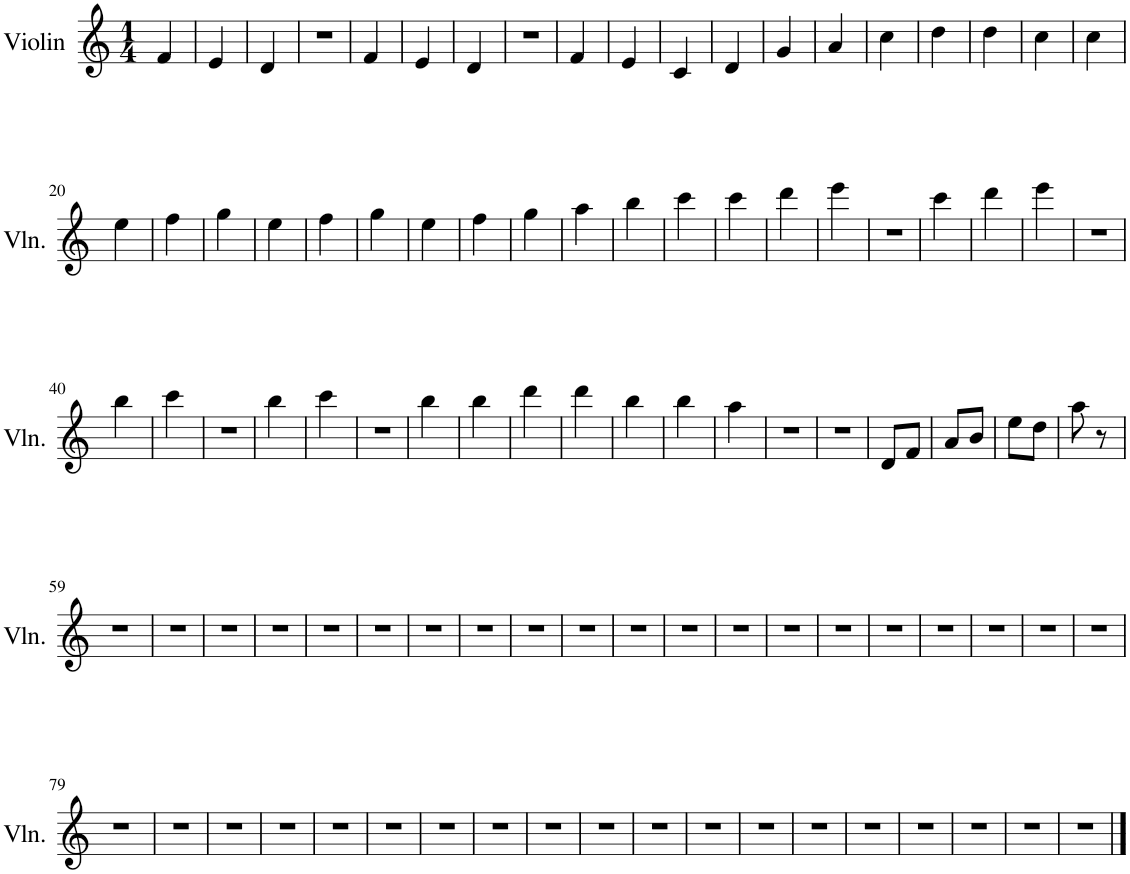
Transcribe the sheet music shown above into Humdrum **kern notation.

**kern
*part1
*staff1
*I"Violin
*I'Vln.
*clefG2
*k[]
*M1/4
=1
4f/
=2
4e/
=3
4d/
=4
4r
=5
4f/
=6
4e/
=7
4d/
=8
4r
=9
4f/
=10
4e/
=11
4c/
=12
4d/
=13
4g/
=14
4a/
=15
4cc\
=16
4dd\
=17
4dd\
=18
4cc\
=19
4cc\
!!LO:LB:g=z
=20
4ee\
=21
4ff\
=22
4gg\
=23
4ee\
=24
4ff\
=25
4gg\
=26
4ee\
=27
4ff\
=28
4gg\
=29
4aa\
=30
4bb\
=31
4ccc\
=32
4ccc\
=33
4ddd\
=34
4eee\
=35
4r
=36
4ccc\
=37
4ddd\
=38
4eee\
=39
4r
!!LO:LB:g=z
=40
4bb\
=41
4ccc\
=42
4r
=43
4bb\
=44
4ccc\
=45
4r
=46
4bb\
=47
4bb\
=48
4ddd\
=49
4ddd\
=50
4bb\
=51
4bb\
=52
4aa\
=53
4r
=54
4r
=55
8d/L
8f/J
=56
8a/L
8b/J
=57
8ee\L
8dd\J
=58
8aa\
8r
!!LO:LB:g=z
=59
4r
=60
4r
=61
4r
=62
4r
=63
4r
=64
4r
=65
4r
=66
4r
=67
4r
=68
4r
=69
4r
=70
4r
=71
4r
=72
4r
=73
4r
=74
4r
=75
4r
=76
4r
=77
4r
=78
4r
!!LO:LB:g=z
=79
4r
=80
4r
=81
4r
=82
4r
=83
4r
=84
4r
=85
4r
=86
4r
=87
4r
=88
4r
=89
4r
=90
4r
=91
4r
=92
4r
=93
4r
=94
4r
=95
4r
=96
4r
=97
4r
==
*-
